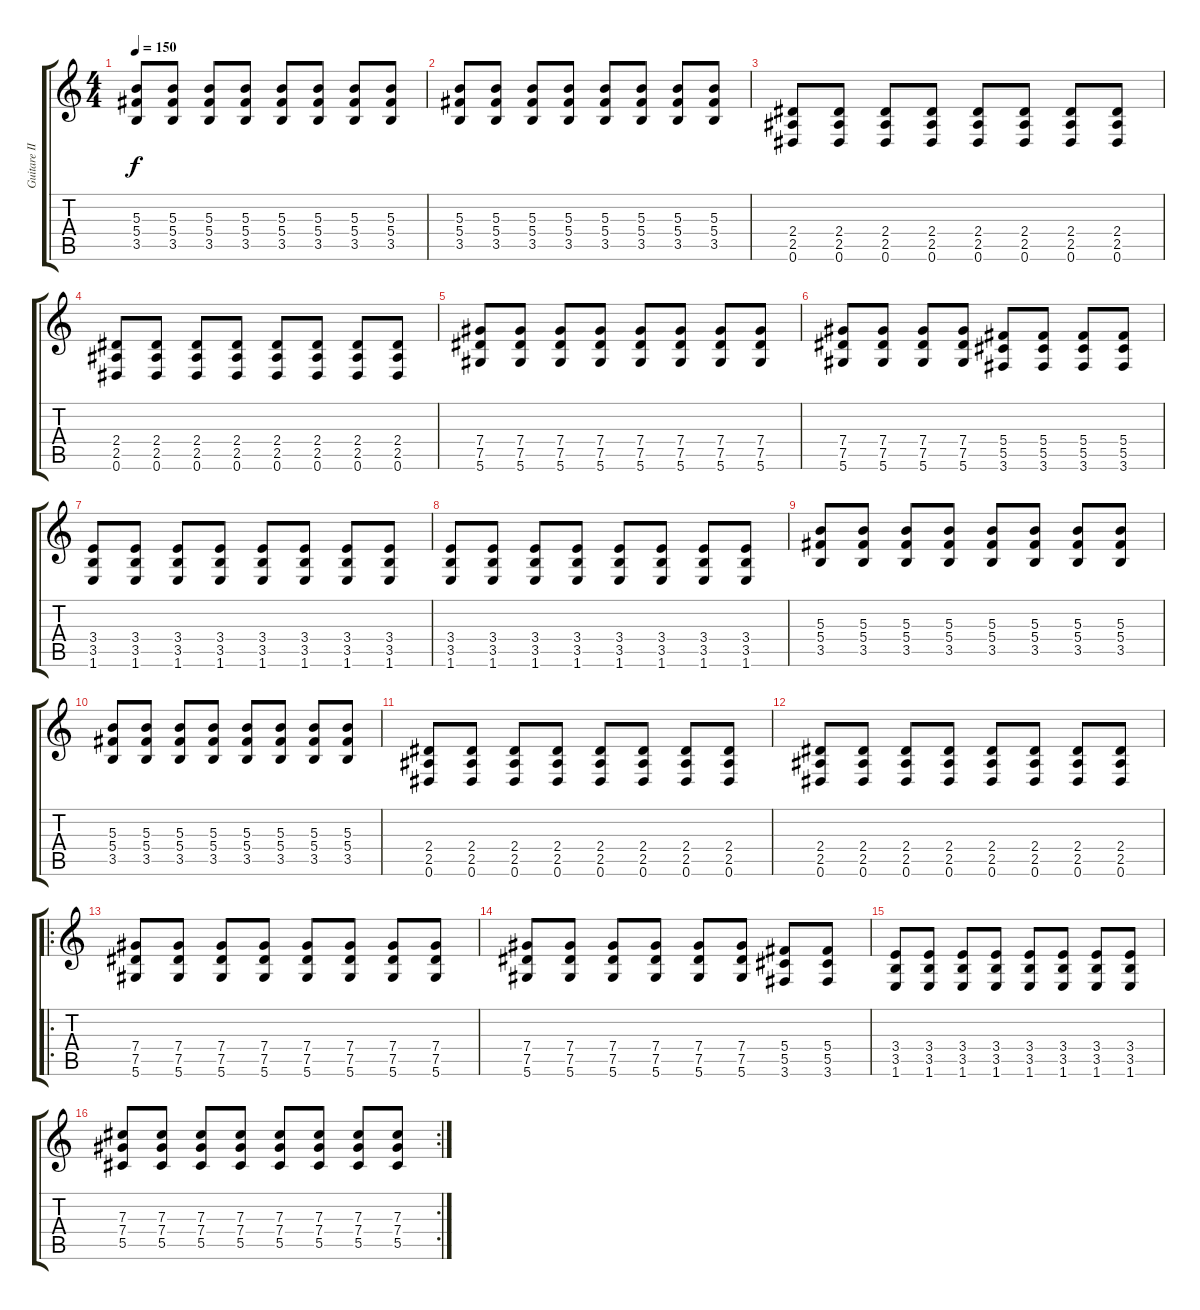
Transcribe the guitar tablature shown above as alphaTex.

\track ("Guitare II" "Guitare II") {instrument distortionguitar}
\staff {score tabs}
\tuning (Eb4 Bb3 Gb3 Db3 Ab2 Eb2) {hide}
\ts (4 4)
\tempo 150
\clef g2
\ks c
(5.3 5.4 3.5).8{dy f} (5.3 5.4 3.5).8 (5.3 5.4 3.5).8 (5.3 5.4 3.5).8 (5.3 5.4 3.5).8 (5.3 5.4 3.5).8 (5.3 5.4 3.5).8 (5.3 5.4 3.5).8 |
(5.3 5.4 3.5).8 (5.3 5.4 3.5).8 (5.3 5.4 3.5).8 (5.3 5.4 3.5).8 (5.3 5.4 3.5).8 (5.3 5.4 3.5).8 (5.3 5.4 3.5).8 (5.3 5.4 3.5).8 |
(2.4 2.5 0.6).8 (2.4 2.5 0.6).8 (2.4 2.5 0.6).8 (2.4 2.5 0.6).8 (2.4 2.5 0.6).8 (2.4 2.5 0.6).8 (2.4 2.5 0.6).8 (2.4 2.5 0.6).8 |
(2.4 2.5 0.6).8 (2.4 2.5 0.6).8 (2.4 2.5 0.6).8 (2.4 2.5 0.6).8 (2.4 2.5 0.6).8 (2.4 2.5 0.6).8 (2.4 2.5 0.6).8 (2.4 2.5 0.6).8 |
(7.4 7.5 5.6).8 (7.4 7.5 5.6).8 (7.4 7.5 5.6).8 (7.4 7.5 5.6).8 (7.4 7.5 5.6).8 (7.4 7.5 5.6).8 (7.4 7.5 5.6).8 (7.4 7.5 5.6).8 |
(7.4 7.5 5.6).8 (7.4 7.5 5.6).8 (7.4 7.5 5.6).8 (7.4 7.5 5.6).8 (5.4 5.5 3.6).8 (5.4 5.5 3.6).8 (5.4 5.5 3.6).8 (5.4 5.5 3.6).8 |
(3.4 3.5 1.6).8 (3.4 3.5 1.6).8 (3.4 3.5 1.6).8 (3.4 3.5 1.6).8 (3.4 3.5 1.6).8 (3.4 3.5 1.6).8 (3.4 3.5 1.6).8 (3.4 3.5 1.6).8 |
(3.4 3.5 1.6).8 (3.4 3.5 1.6).8 (3.4 3.5 1.6).8 (3.4 3.5 1.6).8 (3.4 3.5 1.6).8 (3.4 3.5 1.6).8 (3.4 3.5 1.6).8 (3.4 3.5 1.6).8 |
(5.3 5.4 3.5).8 (5.3 5.4 3.5).8 (5.3 5.4 3.5).8 (5.3 5.4 3.5).8 (5.3 5.4 3.5).8 (5.3 5.4 3.5).8 (5.3 5.4 3.5).8 (5.3 5.4 3.5).8 |
(5.3 5.4 3.5).8 (5.3 5.4 3.5).8 (5.3 5.4 3.5).8 (5.3 5.4 3.5).8 (5.3 5.4 3.5).8 (5.3 5.4 3.5).8 (5.3 5.4 3.5).8 (5.3 5.4 3.5).8 |
(2.4 2.5 0.6).8 (2.4 2.5 0.6).8 (2.4 2.5 0.6).8 (2.4 2.5 0.6).8 (2.4 2.5 0.6).8 (2.4 2.5 0.6).8 (2.4 2.5 0.6).8 (2.4 2.5 0.6).8 |
(2.4 2.5 0.6).8 (2.4 2.5 0.6).8 (2.4 2.5 0.6).8 (2.4 2.5 0.6).8 (2.4 2.5 0.6).8 (2.4 2.5 0.6).8 (2.4 2.5 0.6).8 (2.4 2.5 0.6).8 |
\ro
(7.4 7.5 5.6).8 (7.4 7.5 5.6).8 (7.4 7.5 5.6).8 (7.4 7.5 5.6).8 (7.4 7.5 5.6).8 (7.4 7.5 5.6).8 (7.4 7.5 5.6).8 (7.4 7.5 5.6).8 |
(7.4 7.5 5.6).8 (7.4 7.5 5.6).8 (7.4 7.5 5.6).8 (7.4 7.5 5.6).8 (7.4 7.5 5.6).8 (7.4 7.5 5.6).8 (5.4 5.5 3.6).8 (5.4 5.5 3.6).8 |
(3.4 3.5 1.6).8 (3.4 3.5 1.6).8 (3.4 3.5 1.6).8 (3.4 3.5 1.6).8 (3.4 3.5 1.6).8 (3.4 3.5 1.6).8 (3.4 3.5 1.6).8 (3.4 3.5 1.6).8 |
\rc 2
(7.3 7.4 5.5).8 (7.3 7.4 5.5).8 (7.3 7.4 5.5).8 (7.3 7.4 5.5).8 (7.3 7.4 5.5).8 (7.3 7.4 5.5).8 (7.3 7.4 5.5).8 (7.3 7.4 5.5).8
